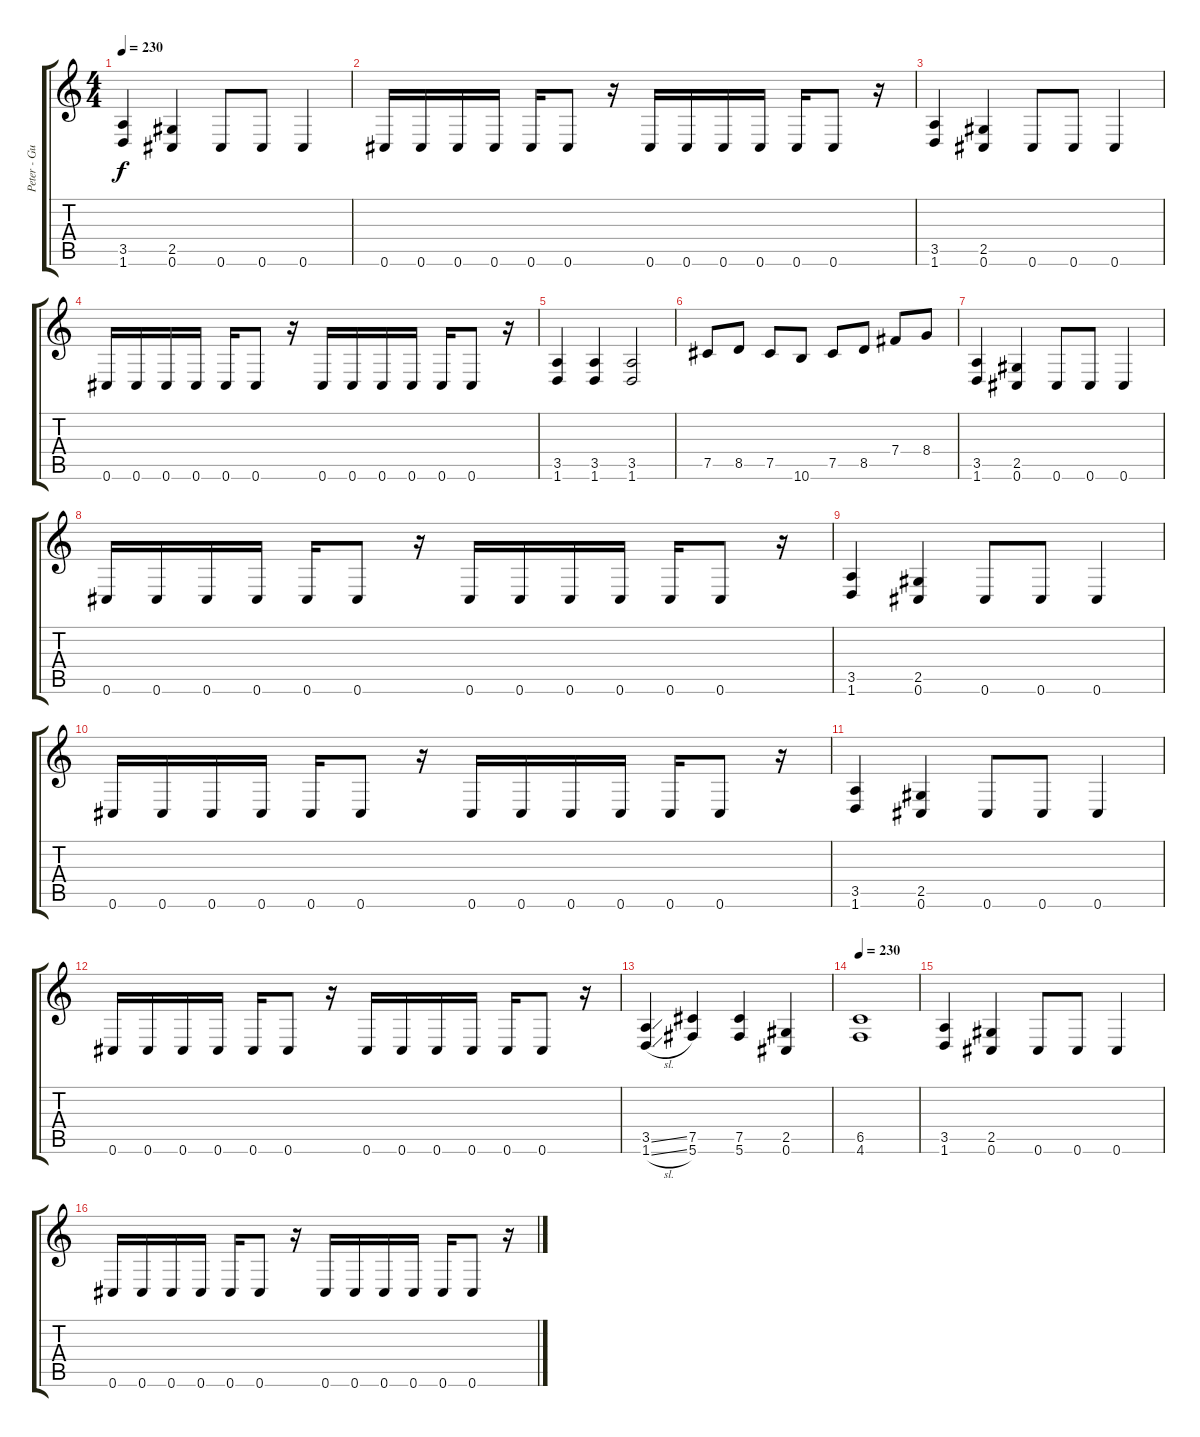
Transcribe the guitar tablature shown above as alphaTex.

\track ("Peter - Guitar, Vocals" "Peter - Gu") {instrument distortionguitar}
\staff {score tabs}
\tuning (Db4 Ab3 E3 B2 Gb2 Db2) {hide}
\ts (4 4)
\tempo 230
\clef g2
\ks c
(3.5 1.6).4{dy f} (2.5 0.6).4 0.6.8 0.6.8 0.6.4 |
0.6.16 0.6.16 0.6.16 0.6.16 0.6.16 0.6.8 r.16 0.6.16 0.6.16 0.6.16 0.6.16 0.6.16 0.6.8 r.16 |
(3.5 1.6).4 (2.5 0.6).4 0.6.8 0.6.8 0.6.4 |
0.6.16 0.6.16 0.6.16 0.6.16 0.6.16 0.6.8 r.16 0.6.16 0.6.16 0.6.16 0.6.16 0.6.16 0.6.8 r.16 |
(3.5 1.6).4 (3.5 1.6).4 (3.5 1.6).2 |
7.5.8 8.5.8 7.5.8 10.6.8 7.5.8 8.5.8 7.4.8 8.4.8 |
(3.5 1.6).4 (2.5 0.6).4 0.6.8 0.6.8 0.6.4 |
0.6.16 0.6.16 0.6.16 0.6.16 0.6.16 0.6.8 r.16 0.6.16 0.6.16 0.6.16 0.6.16 0.6.16 0.6.8 r.16 |
(3.5 1.6).4 (2.5 0.6).4 0.6.8 0.6.8 0.6.4 |
0.6.16 0.6.16 0.6.16 0.6.16 0.6.16 0.6.8 r.16 0.6.16 0.6.16 0.6.16 0.6.16 0.6.16 0.6.8 r.16 |
(3.5 1.6).4 (2.5 0.6).4 0.6.8 0.6.8 0.6.4 |
0.6.16 0.6.16 0.6.16 0.6.16 0.6.16 0.6.8 r.16 0.6.16 0.6.16 0.6.16 0.6.16 0.6.16 0.6.8 r.16 |
(3.5{ss} 1.6{sl}).4 (7.5 5.6).4 (7.5 5.6).4 (2.5 0.6).4 |
\tempo 230
(6.5 4.6).1 |
(3.5 1.6).4 (2.5 0.6).4 0.6.8 0.6.8 0.6.4 |
0.6.16 0.6.16 0.6.16 0.6.16 0.6.16 0.6.8 r.16 0.6.16 0.6.16 0.6.16 0.6.16 0.6.16 0.6.8 r.16
